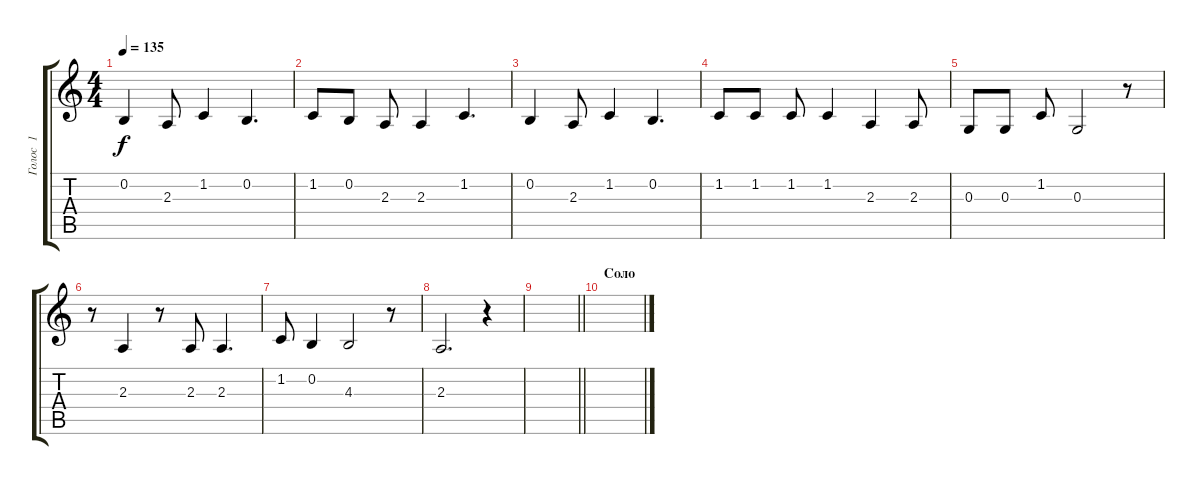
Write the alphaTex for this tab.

\track ("Голос  1" "Голос  1") {instrument fx4atmosphere}
\staff {score tabs}
\tuning (E4 B3 G3 D3 A2 E2) {hide}
\ts (4 4)
\tempo 135
\clef g2
\ks c
0.2.4{dy f} 2.3.8 1.2.4 0.2.4{d} |
1.2.8 0.2.8 2.3.8 2.3.4 1.2.4{d} |
0.2.4 2.3.8 1.2.4 0.2.4{d} |
1.2.8 1.2.8 1.2.8 1.2.4 2.3.4 2.3.8 |
0.3.8 0.3.8 1.2.8 0.3.2 r.8 |
r.8 2.3.4 r.8 2.3.8 2.3.4{d} |
1.2.8 0.2.4 4.3.2 r.8 |
2.3.2{d} r.4 |
\barLineRight lightlight
|
\section ("" "Соло")
